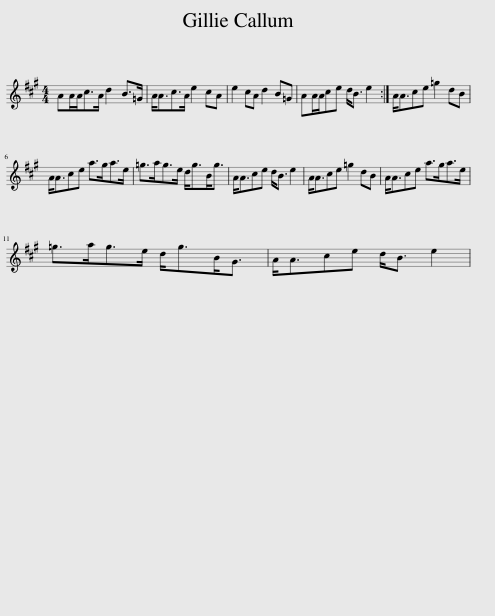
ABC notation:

X:1
L:1/8
M:4/4
I:linebreak $
K:A
V:1 treble
V:1
 AA/A<cA/ d2 B>=G | A<Ac>A e2 cA | e2 cA d2 B=G | AA/A/ce d<B e2 :| A<Ace =g2 dB |$ %5
 A<Ace a>ga>e | =g>ag>e d<gB<g | A<Ace d<B e2 | A<Ace =g2 dB | A<Ace a>ga>e |$ %10
 =g>ag>e d<gB<G | A<Ace d<B e2 | %12
